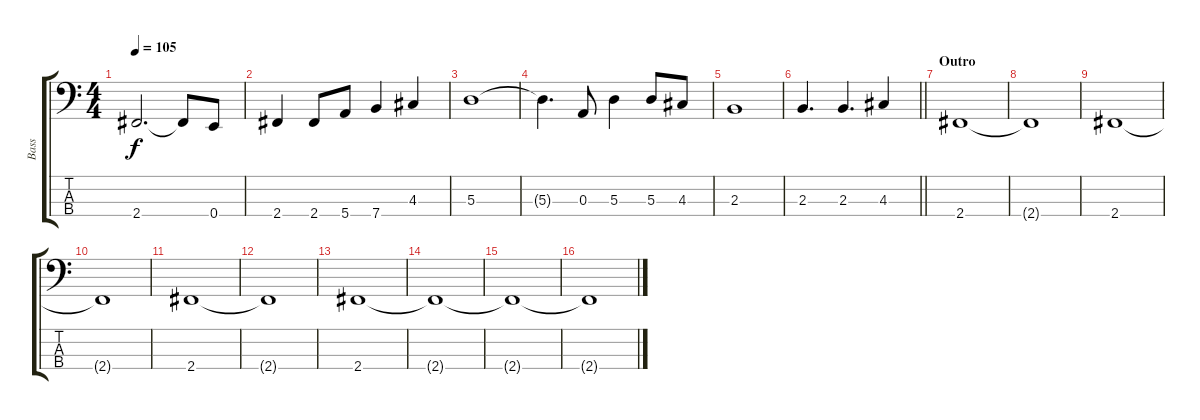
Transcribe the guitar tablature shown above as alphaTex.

\track ("Bass" "Bass") {instrument electricbassfinger}
\staff {score tabs}
\tuning (G2 D2 A1 E1) {hide}
\ts (4 4)
\tempo 105
\clef f4
\ks c
2.4.2{d dy f} 2.4{t}.8 0.4.8 |
2.4.4 2.4.8 5.4.8 7.4.4 4.3.4 |
5.3.1 |
5.3{t}.4{d} 0.3.8 5.3.4 5.3.8 4.3.8 |
2.3.1 |
\barLineRight lightlight
2.3.4{d} 2.3.4{d} 4.3.4 |
\section ("" "Outro")
2.4.1 |
2.4{t}.1 |
2.4.1 |
2.4{t}.1 |
2.4.1 |
2.4{t}.1 |
2.4.1 |
2.4{t}.1 |
2.4{t}.1 |
2.4{t}.1
